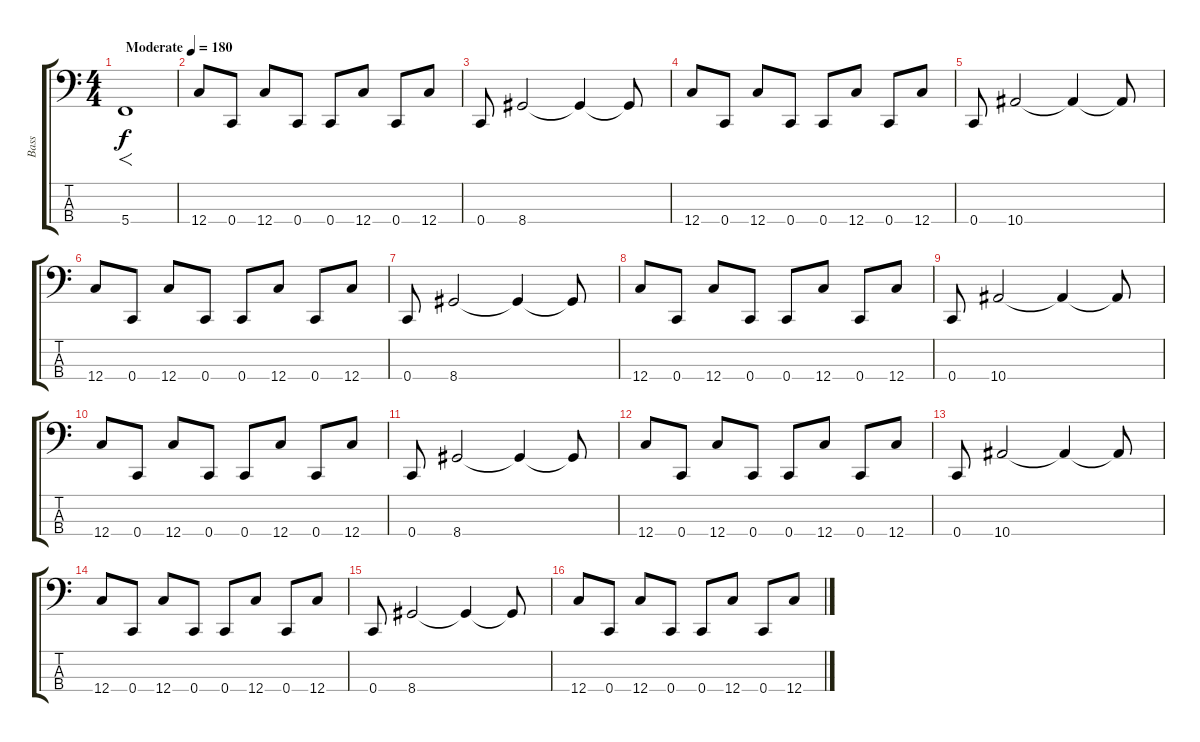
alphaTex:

\track ("Bass" "Bass") {instrument electricbasspick}
\staff {score tabs}
\tuning (F2 C2 G1 C1) {hide}
\ts (4 4)
\tempo (180 "Moderate")
\clef f4
\ks c
5.4.1{f dy f instrument electricbasspick} |
12.4.8 0.4.8 12.4.8 0.4.8 0.4.8 12.4.8 0.4.8 12.4.8 |
0.4.8 8.4.2 8.4{t}.4 8.4{t}.8 |
12.4.8 0.4.8 12.4.8 0.4.8 0.4.8 12.4.8 0.4.8 12.4.8 |
0.4.8 10.4.2 10.4{t}.4 10.4{t}.8 |
12.4.8 0.4.8 12.4.8 0.4.8 0.4.8 12.4.8 0.4.8 12.4.8 |
0.4.8 8.4.2 8.4{t}.4 8.4{t}.8 |
12.4.8 0.4.8 12.4.8 0.4.8 0.4.8 12.4.8 0.4.8 12.4.8 |
0.4.8 10.4.2 10.4{t}.4 10.4{t}.8 |
12.4.8 0.4.8 12.4.8 0.4.8 0.4.8 12.4.8 0.4.8 12.4.8 |
0.4.8 8.4.2 8.4{t}.4 8.4{t}.8 |
12.4.8 0.4.8 12.4.8 0.4.8 0.4.8 12.4.8 0.4.8 12.4.8 |
0.4.8 10.4.2 10.4{t}.4 10.4{t}.8 |
12.4.8 0.4.8 12.4.8 0.4.8 0.4.8 12.4.8 0.4.8 12.4.8 |
0.4.8 8.4.2 8.4{t}.4 8.4{t}.8 |
12.4.8 0.4.8 12.4.8 0.4.8 0.4.8 12.4.8 0.4.8 12.4.8
